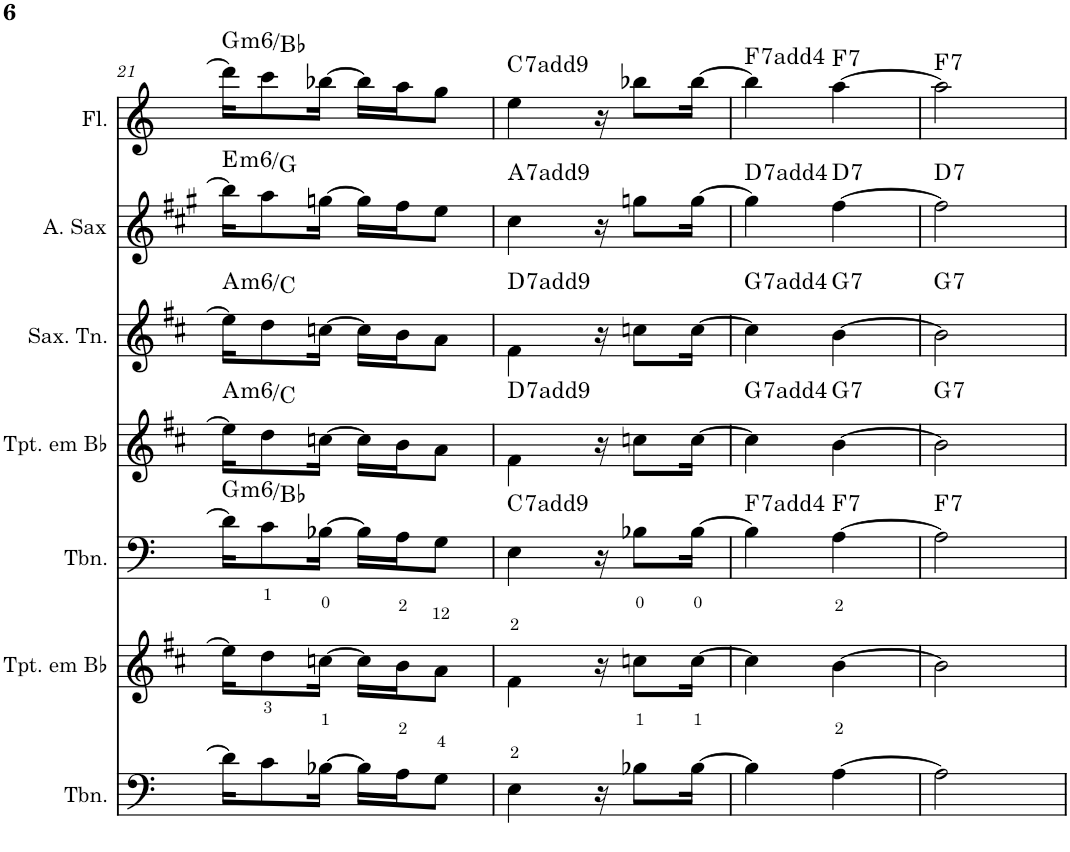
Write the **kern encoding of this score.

**kern	**kern	**kern	**harte	**kern	**harte	**kern	**harte	**kern	**harte	**kern	**harte
*part7	*part6	*part5	*part5	*part4	*part4	*part3	*part3	*part2	*part2	*part1	*part1
*staff7	*staff6	*staff5	*	*staff4	*	*staff3	*	*staff2	*	*staff1	*
*I"Trombone	*I"Trompete em Bb	*I"Trombone	*	*I"Trompete em Bb	*	*I"Saxofone Tenor	*	*I"Saxofone Alto	*	*I"Flauta Transversal	*
*I'Tbn.	*I'Tpt. em Bb	*I'Tbn.	*	*I'Tpt. em Bb	*	*I'Sax. Tn.	*	*	*	*I'Fl.	*
!!LO:PB:g=z
*clefF4	*clefG2	*clefF4	*	*clefG2	*	*clefG2	*	*clefG2	*	*clefG2	*
*	*Trd1c2	*	*	*Trd1c2	*	*Trd8c14	*	*Trd5c9	*	*	*
*k[]	*k[f#c#]	*k[]	*	*k[f#c#]	*	*k[f#c#]	*	*k[f#c#g#]	*	*k[]	*
*M2/4	*M2/4	*M2/4	*	*M2/4	*	*M2/4	*	*M2/4	*	*M2/4	*
=21	=21	=21	=21	=21	=21	=21	=21	=21	=21	=21	=21
!	!	!	!LO:H:kt=m6	!	!LO:H:kt=m6	!	!LO:H:kt=m6	!	!LO:H:kt=m6	!	!LO:H:kt=m6
16d\KL]	16ee\KL]	16d\KL]	G:min6/b3	16ee\KL]	A:min6/b3	16ee\KL]	A:min6/b3	16bb\KL]	E:min6/b3	16ddd\KL]	G:min6/b3
8c\	8dd\	8c\	.	8dd\	.	8dd\	.	8aa\	.	8ccc\	.
[16B-X\Jk	[16ccn\Jk	[16B-X\Jk	.	[16ccn\Jk	.	[16ccn\Jk	.	[16ggn\Jk	.	[16bb-X\Jk	.
16B-\LL]	16cc\LL]	16B-\LL]	.	16cc\LL]	.	16cc\LL]	.	16gg\LL]	.	16bb-\LL]	.
16A\J	16b\J	16A\J	.	16b\J	.	16b\J	.	16ff#\J	.	16aa\J	.
8G\J	8a\J	8G\J	.	8a\J	.	8a\J	.	8ee\J	.	8gg\J	.
=22	=22	=22	=22	=22	=22	=22	=22	=22	=22	=22	=22
!	!	!	!LO:H:kt=7	!	!LO:H:kt=7	!	!LO:H:kt=7	!	!LO:H:kt=7	!	!LO:H:kt=7
4E\	4f#\	4E\	C:7(9)	4f#\	D:7(9)	4f#\	D:7(9)	4cc#\	A:7(9)	4ee\	C:7(9)
16r	16r	16r	.	16r	.	16r	.	16r	.	16r	.
8B-X\L	8ccn\L	8B-X\L	.	8ccn\L	.	8ccn\L	.	8ggn\L	.	8bb-X\L	.
[16B-\Jk	[16cc\Jk	[16B-\Jk	.	[16cc\Jk	.	[16cc\Jk	.	[16gg\Jk	.	[16bb-\Jk	.
=23	=23	=23	=23	=23	=23	=23	=23	=23	=23	=23	=23
!	!	!	!LO:H:kt=7	!	!LO:H:kt=7	!	!LO:H:kt=7	!	!LO:H:kt=7	!	!LO:H:kt=7
4B-\]	4cc\]	4B-\]	F:7(4)	4cc\]	G:7(4)	4cc\]	G:7(4)	4gg\]	D:7(4)	4bb-\]	F:7(4)
!	!	!	!LO:H:kt=7	!	!LO:H:kt=7	!	!LO:H:kt=7	!	!LO:H:kt=7	!	!LO:H:kt=7
[4A\	[4b\	[4A\	F:7	[4b\	G:7	[4b\	G:7	[4ff#\	D:7	[4aa\	F:7
=24	=24	=24	=24	=24	=24	=24	=24	=24	=24	=24	=24
!	!	!	!LO:H:kt=7	!	!LO:H:kt=7	!	!LO:H:kt=7	!	!LO:H:kt=7	!	!LO:H:kt=7
2A\]	2b\]	2A\]	F:7	2b\]	G:7	2b\]	G:7	2ff#\]	D:7	2aa\]	F:7
=	=	=	=	=	=	=	=	=	=	=	=
*-	*-	*-	*-	*-	*-	*-	*-	*-	*-	*-	*-
